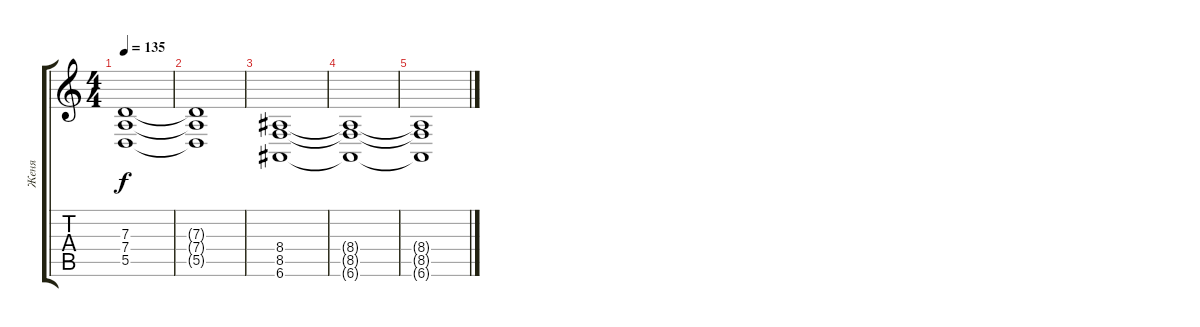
\track ("Женя" "Женя") {instrument stringensemble1}
\staff {score tabs}
\tuning (E4 B3 G3 D3 A2 E2) {hide}
\ts (4 4)
\tempo 135
\clef g2
\ks c
(7.3 7.4 5.5).1{dy f} |
(7.3{t} 7.4{t} 5.5{t}).1 |
(8.4 8.5 6.6).1 |
(8.4{t} 8.5{t} 6.6{t}).1 |
(8.4{t} 8.5{t} 6.6{t}).1
